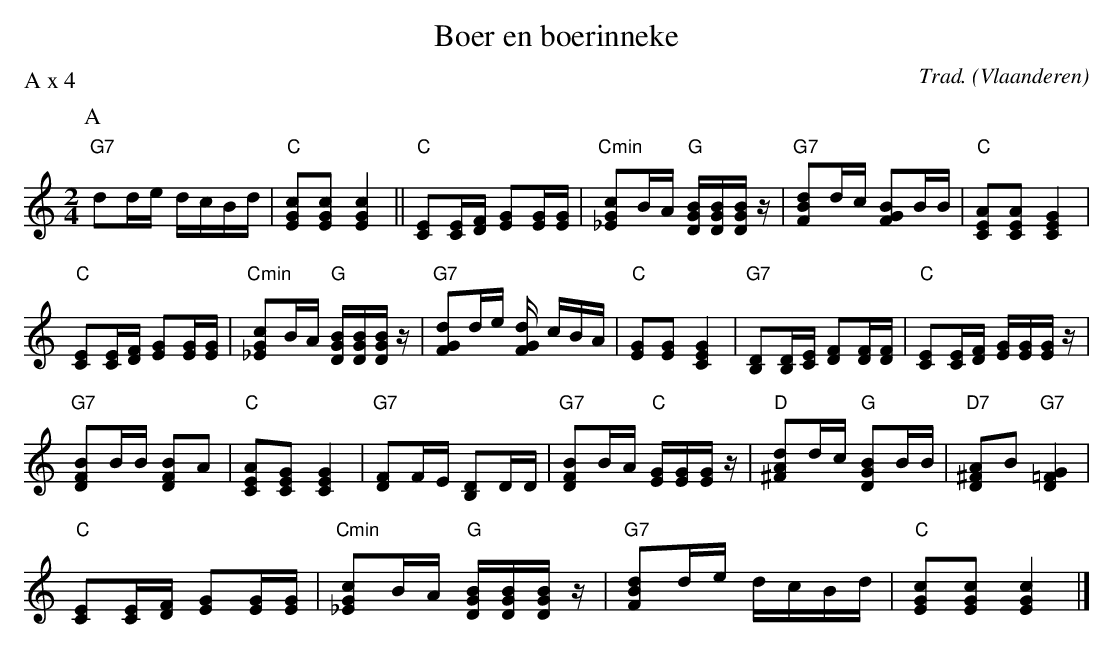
X:1
T:Boer en boerinneke
C:Trad.
O:Vlaanderen
P:A x 4
L:1/8
M:2/4
K:C
P:A
"G7"dd/e/ d/c/B/d/ | "C"[cGE][cGE][c2G2E2] || "C"[EC][E/C/][F/D/] [GE][G/E/][G/E/] | "Cmin"[cG_E]B/A/ "G"[B/G/D/][B/G/D/][B/G/D/] z/ |"G7"[dBF]d/c/ [BGF]B/B/ | "C"[AEC][AEC][G2E2C2] |
"C"[EC][E/C/][F/D/] [GE][G/E/][G/E/] | "Cmin"[cG_E]B/A/ "G"[B/G/D/][B/G/D/][B/G/D/] z/ |"G7"[dGF]d/e/ [d/F/G/] c/B/A/ | "C"[GE][GE] [G2E2C2] | "G7"[DB,][D/B,/][E/C/] [FD][F/D/][F/D/] | "C"[EC][E/C/][F/D/] [G/E/][G/E/][G/E/] z/ |
"G7"[BFD]B/B/ [BFD]A | "C"[AEC][GEC] [G2E2C2] | "G7"[FD]F/E/ [DB,]D/D/ | "G7"[BFD]B/A/ "C"[G/E/][G/E/][G/E/] z/ |"D"[dA^F]d/c/ "G"[BGD]B/B/ | "D7"[A^FD]B "G7"[G2=F2D2] |
"C"[EC][E/C/][F/D/] [GE][G/E/][G/E/] | "Cmin"[cG_E]B/A/ "G"[B/G/D/][B/G/D/][B/G/D/] z/ | "G7"[dBF]d/e/ d/c/B/d/ | "C"[cGE][cGE][c2G2E2] |]
